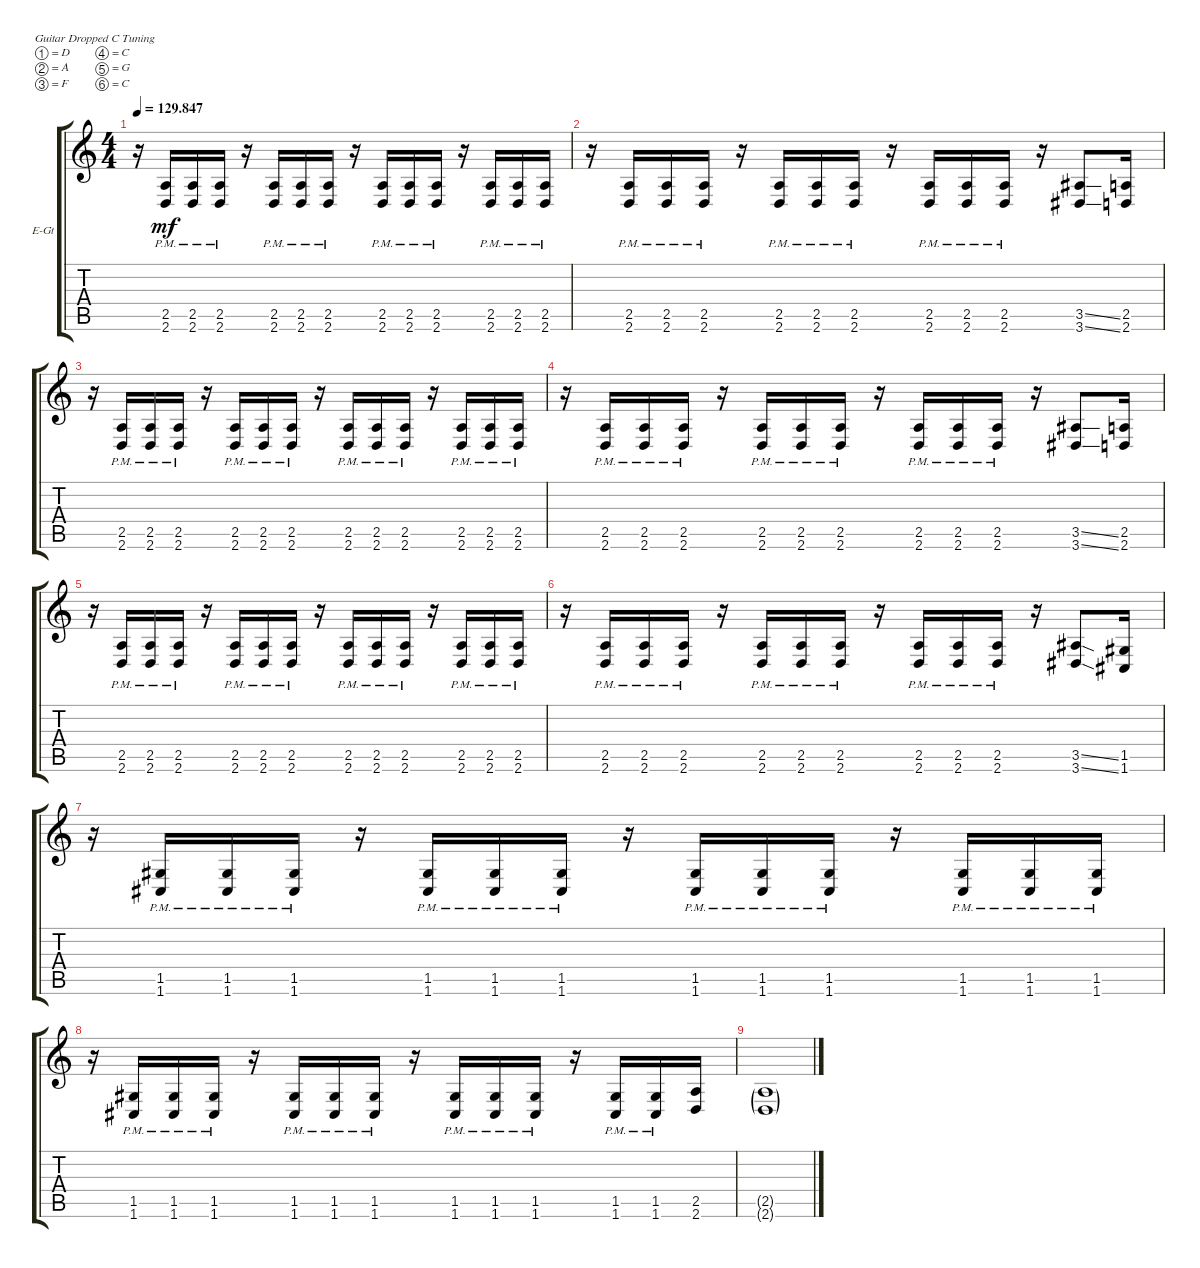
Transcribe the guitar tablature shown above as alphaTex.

\defaultSystemsLayout 4
\bracketExtendMode groupsimilarinstruments
\firstSystemTrackNameOrientation horizontal
\otherSystemsTrackNameOrientation horizontal
\track ("Electric Guitar" "E-Gt") {instrument overdrivenguitar}
\staff {score tabs}
\tuning (D4 A3 F3 C3 G2 C2)
\ts (4 4)
\tempo
129.847
\accidentals auto
\clef g2
\ottava regular
\simile none
\ks c
r.16{dy mf} (2.6{pm} 2.5{pm}).16 (2.6{pm} 2.5{pm}).16 (2.5{pm} 2.6{pm}).16 r.16 (2.6{pm} 2.5{pm}).16 (2.6{pm} 2.5{pm}).16 (2.5{pm} 2.6{pm}).16 r.16 (2.6{pm} 2.5{pm}).16 (2.6{pm} 2.5{pm}).16 (2.5{pm} 2.6{pm}).16 r.16 (2.6{pm} 2.5{pm}).16 (2.6{pm} 2.5{pm}).16 (2.5{pm} 2.6{pm}).16 |
r.16 (2.6{pm} 2.5{pm}).16 (2.6{pm} 2.5{pm}).16 (2.5{pm} 2.6{pm}).16 r.16 (2.6{pm} 2.5{pm}).16 (2.6{pm} 2.5{pm}).16 (2.5{pm} 2.6{pm}).16 r.16 (2.6{pm} 2.5{pm}).16 (2.6{pm} 2.5{pm}).16 (2.5{pm} 2.6{pm}).16 r.16 (3.6{ss} 3.5{ss}).8 (2.5 2.6).16 |
r.16 (2.6{pm} 2.5{pm}).16 (2.6{pm} 2.5{pm}).16 (2.5{pm} 2.6{pm}).16 r.16 (2.6{pm} 2.5{pm}).16 (2.6{pm} 2.5{pm}).16 (2.5{pm} 2.6{pm}).16 r.16 (2.6{pm} 2.5{pm}).16 (2.6{pm} 2.5{pm}).16 (2.5{pm} 2.6{pm}).16 r.16 (2.6{pm} 2.5{pm}).16 (2.6{pm} 2.5{pm}).16 (2.5{pm} 2.6{pm}).16 |
r.16 (2.6{pm} 2.5{pm}).16 (2.6{pm} 2.5{pm}).16 (2.5{pm} 2.6{pm}).16 r.16 (2.6{pm} 2.5{pm}).16 (2.6{pm} 2.5{pm}).16 (2.5{pm} 2.6{pm}).16 r.16 (2.6{pm} 2.5{pm}).16 (2.6{pm} 2.5{pm}).16 (2.5{pm} 2.6{pm}).16 r.16 (3.6{ss} 3.5{ss}).8 (2.5 2.6).16 |
r.16 (2.6{pm} 2.5{pm}).16 (2.6{pm} 2.5{pm}).16 (2.5{pm} 2.6{pm}).16 r.16 (2.6{pm} 2.5{pm}).16 (2.6{pm} 2.5{pm}).16 (2.5{pm} 2.6{pm}).16 r.16 (2.6{pm} 2.5{pm}).16 (2.6{pm} 2.5{pm}).16 (2.5{pm} 2.6{pm}).16 r.16 (2.6{pm} 2.5{pm}).16 (2.6{pm} 2.5{pm}).16 (2.5{pm} 2.6{pm}).16 |
r.16 (2.6{pm} 2.5{pm}).16 (2.6{pm} 2.5{pm}).16 (2.5{pm} 2.6{pm}).16 r.16 (2.6{pm} 2.5{pm}).16 (2.6{pm} 2.5{pm}).16 (2.5{pm} 2.6{pm}).16 r.16 (2.6{pm} 2.5{pm}).16 (2.6{pm} 2.5{pm}).16 (2.5{pm} 2.6{pm}).16 r.16 (3.6{ss} 3.5{ss}).8 (1.5 1.6).16 |
r.16 (1.6{pm} 1.5{pm}).16 (1.6{pm} 1.5{pm}).16 (1.5{pm} 1.6{pm}).16 r.16 (1.6{pm} 1.5{pm}).16 (1.6{pm} 1.5{pm}).16 (1.5{pm} 1.6{pm}).16 r.16 (1.6{pm} 1.5{pm}).16 (1.6{pm} 1.5{pm}).16 (1.5{pm} 1.6{pm}).16 r.16 (1.6{pm} 1.5{pm}).16 (1.6{pm} 1.5{pm}).16 (1.5{pm} 1.6{pm}).16 |
r.16 (1.6{pm} 1.5{pm}).16 (1.6{pm} 1.5{pm}).16 (1.5{pm} 1.6{pm}).16 r.16 (1.6{pm} 1.5{pm}).16 (1.6{pm} 1.5{pm}).16 (1.5{pm} 1.6{pm}).16 r.16 (1.6{pm} 1.5{pm}).16 (1.6{pm} 1.5{pm}).16 (1.5{pm} 1.6{pm}).16 r.16 (1.6{pm} 1.5{pm}).16 (1.6{pm} 1.5{pm}).16 (2.5 2.6).16 |
(2.6{g} 2.5{g}).1
